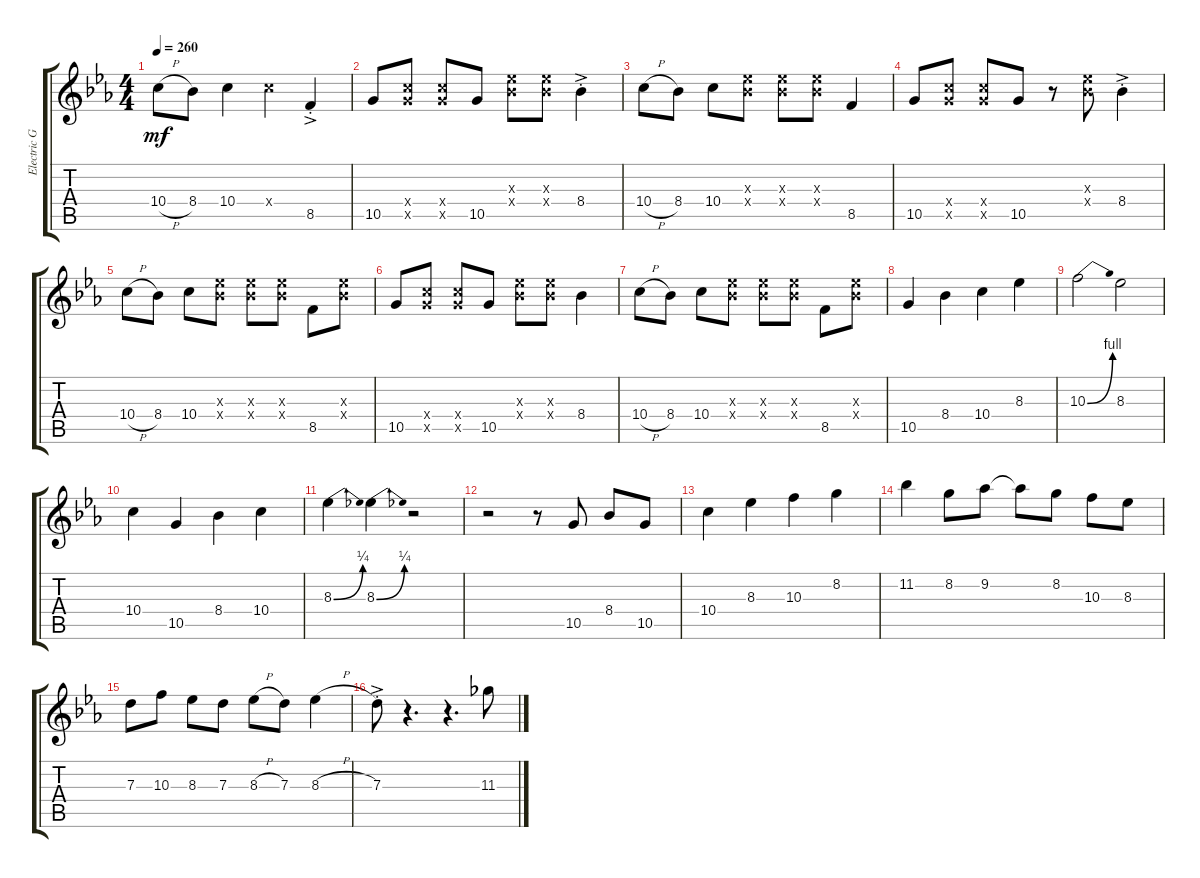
\track ("Electric Guitar" "Electric G") {instrument electricguitarclean}
\staff {score tabs}
\tuning (E4 B3 G3 D3 A2 E2) {hide}
\ts (4 4)
\tempo 260
\clef g2
\ks cminor
10.4{h}.8{dy mf instrument electricguitarclean} 8.4.8 10.4.4 10.4{x}.4 8.5{ac st}.4 |
10.5.8 (10.4{x} 10.5{x}).8 (10.4{x} 10.5{x}).8 10.5.8 (8.3{x} 8.4{x}).8 (8.3{x} 8.4{x}).8 8.4{ac st}.4 |
10.4{h}.8 8.4.8 10.4.8 (8.3{x} 8.4{x}).8 (8.3{x} 8.4{x}).8 (8.3{x} 8.4{x}).8 8.5.4 |
10.5.8 (10.4{x} 10.5{x}).8 (10.4{x} 10.5{x}).8 10.5.8 r.8 (8.3{x} 8.4{x}).8 8.4{ac st}.4 |
10.4{h}.8 8.4.8 10.4.8 (8.3{x} 8.4{x}).8 (8.3{x} 8.4{x}).8 (8.3{x} 8.4{x}).8 8.5.8 (8.3{x} 8.4{x}).8 |
10.5.8 (10.4{x} 10.5{x}).8 (10.4{x} 10.5{x}).8 10.5.8 (8.3{x} 8.4{x}).8 (8.3{x} 8.4{x}).8 8.4.4 |
10.4{h}.8 8.4.8 10.4.8 (8.3{x} 8.4{x}).8 (8.3{x} 8.4{x}).8 (8.3{x} 8.4{x}).8 8.5.8 (8.3{x} 8.4{x}).8 |
10.5.4 8.4.4 10.4.4 8.3.4 |
10.3{be (bend 0 0 60 4)}.2 8.3.2 |
10.4.4 10.5.4 8.4.4 10.4.4 |
8.3{be (bend 0 0 60 1)}.4 8.3{be (bend 0 0 60 1)}.4 r.2 |
r.2 r.8 10.5.8 8.4.8 10.5.8 |
10.4.4 8.3.4 10.3.4 8.2.4 |
11.2.4 8.2.8 9.2.8 9.2{t}.8 8.2.8 10.3.8 8.3.8 |
7.3.8 10.3.8 8.3.8 7.3.8 8.3{h}.8 7.3.8 8.3{h}.4 |
7.3{ac st}.8 r.4{d} r.4{d} 11.3.8
